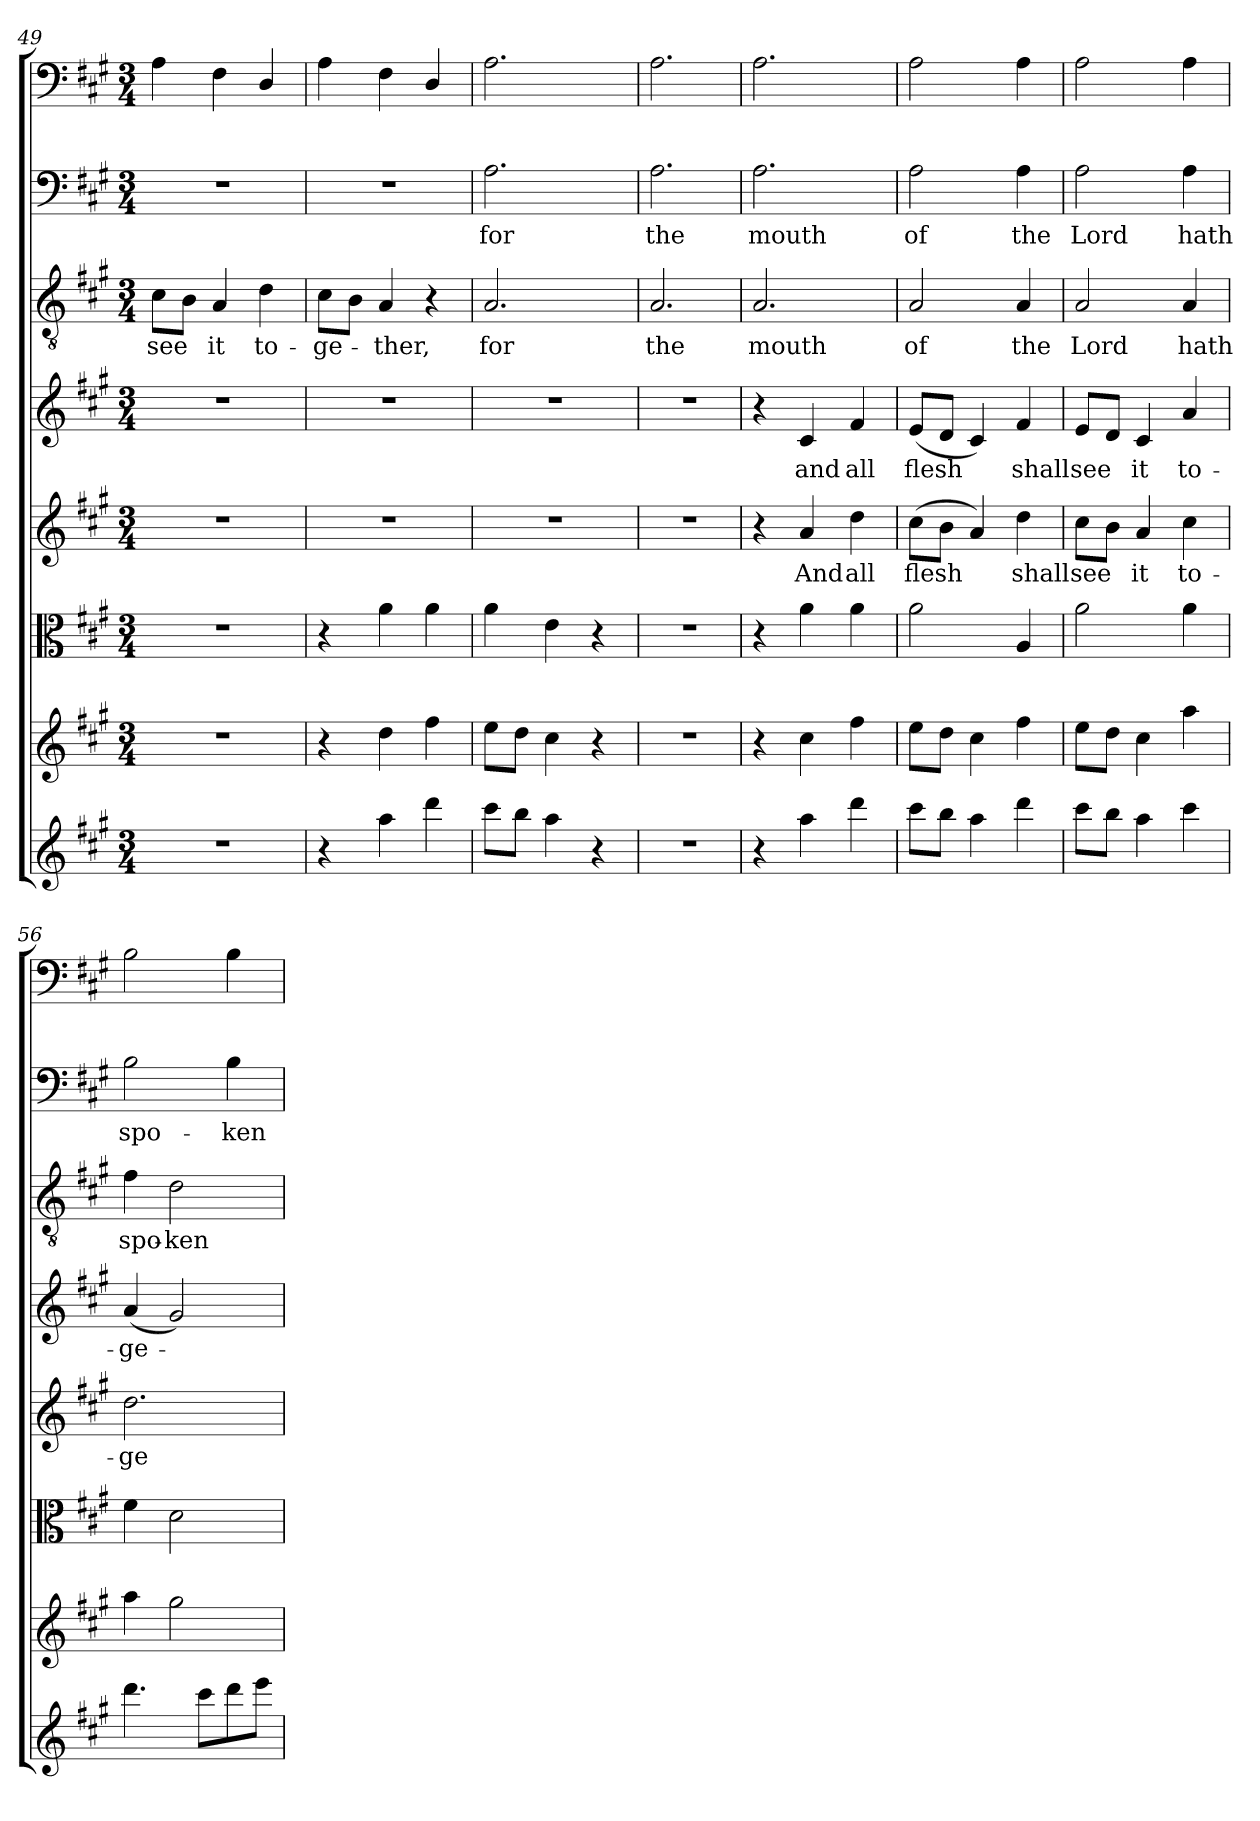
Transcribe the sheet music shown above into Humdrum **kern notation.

**kern	**kern	**kern	**kern	**text	**kern	**text	**kern	**text	**kern	**text	**kern
*part8	*part7	*part6	*part5	*part5	*part4	*part4	*part3	*part3	*part2	*part2	*part1
*staff8	*staff7	*staff6	*staff5	*staff5	*staff4	*staff4	*staff3	*staff3	*staff2	*staff2	*staff1
*clefG2	*clefG2	*clefC3	*clefG2	*	*clefG2	*	*clefGv2	*	*clefF4	*	*clefF4
*k[f#c#g#]	*k[f#c#g#]	*k[f#c#g#]	*k[f#c#g#]	*	*k[f#c#g#]	*	*k[f#c#g#]	*	*k[f#c#g#]	*	*k[f#c#g#]
*A:	*A:	*A:	*A:	*	*A:	*	*A:	*	*A:	*	*A:
*M3/4	*M3/4	*M3/4	*M3/4	*	*M3/4	*	*M3/4	*	*M3/4	*	*M3/4
=49	=49	=49	=49	=49	=49	=49	=49	=49	=49	=49	=49
2.r	2.r	2.r	2.r	.	2.r	.	8c#\L	see	2.r	.	4A\
.	.	.	.	.	.	.	8B\J	.	.	.	.
.	.	.	.	.	.	.	4A/	it	.	.	4F#\
.	.	.	.	.	.	.	4d\	to-	.	.	4D/
=50	=50	=50	=50	=50	=50	=50	=50	=50	=50	=50	=50
4r	4r	4r	2.r	.	2.r	.	8c#\L	-ge-	2.r	.	4A\
.	.	.	.	.	.	.	8B\J	.	.	.	.
4aa\	4dd\	4a\	.	.	.	.	4A/	-ther,	.	.	4F#\
4ddd\	4ff#\	4a\	.	.	.	.	4r	.	.	.	4D/
=51	=51	=51	=51	=51	=51	=51	=51	=51	=51	=51	=51
8ccc#\L	8ee\L	4a\	2.r	.	2.r	.	2.A/	for	2.A\	for	2.A\
8bb\J	8dd\J	.	.	.	.	.	.	.	.	.	.
4aa\	4cc#\	4e\	.	.	.	.	.	.	.	.	.
4r	4r	4r	.	.	.	.	.	.	.	.	.
=52	=52	=52	=52	=52	=52	=52	=52	=52	=52	=52	=52
2.r	2.r	2.r	2.r	.	2.r	.	2.A/	the	2.A\	the	2.A\
=53	=53	=53	=53	=53	=53	=53	=53	=53	=53	=53	=53
4r	4r	4r	4r	.	4r	.	2.A/	mouth	2.A\	mouth	2.A\
4aa\	4cc#\	4a\	4a/	And	4c#/	and	.	.	.	.	.
4ddd\	4ff#\	4a\	4dd\	all	4f#/	all	.	.	.	.	.
=54	=54	=54	=54	=54	=54	=54	=54	=54	=54	=54	=54
8ccc#\L	8ee\L	2a\	(8cc#\L	flesh	(8e/L	flesh	2A/	of	2A\	of	2A\
8bb\J	8dd\J	.	8b\J	.	8d/J	.	.	.	.	.	.
4aa\	4cc#\	.	4a/)	.	4c#/)	.	.	.	.	.	.
4ddd\	4ff#\	4A/	4dd\	shall	4f#/	shall	4A/	the	4A\	the	4A\
=55	=55	=55	=55	=55	=55	=55	=55	=55	=55	=55	=55
8ccc#\L	8ee\L	2a\	8cc#\L	see	8e/L	see	2A/	Lord	2A\	Lord	2A\
8bb\J	8dd\J	.	8b\J	.	8d/J	.	.	.	.	.	.
4aa\	4cc#\	.	4a/	it	4c#/	it	.	.	.	.	.
4ccc#\	4aa\	4a\	4cc#\	to-	4a/	to-	4A/	hath	4A\	hath	4A\
=56	=56	=56	=56	=56	=56	=56	=56	=56	=56	=56	=56
4.ddd\	4aa\	4f#\	2.dd\	-ge-	(4a/	-ge-	4f#\	spo-	2B\	spo-	2B\
.	2gg#\	2d\	.	.	2g#/)	.	2d\	-ken	.	.	.
8ccc#\L	.	.	.	.	.	.	.	.	.	.	.
8ddd\	.	.	.	.	.	.	.	.	4B\	-ken	4B\
8eee\J	.	.	.	.	.	.	.	.	.	.	.
=	=	=	=	=	=	=	=	=	=	=	=
*-	*-	*-	*-	*-	*-	*-	*-	*-	*-	*-	*-
